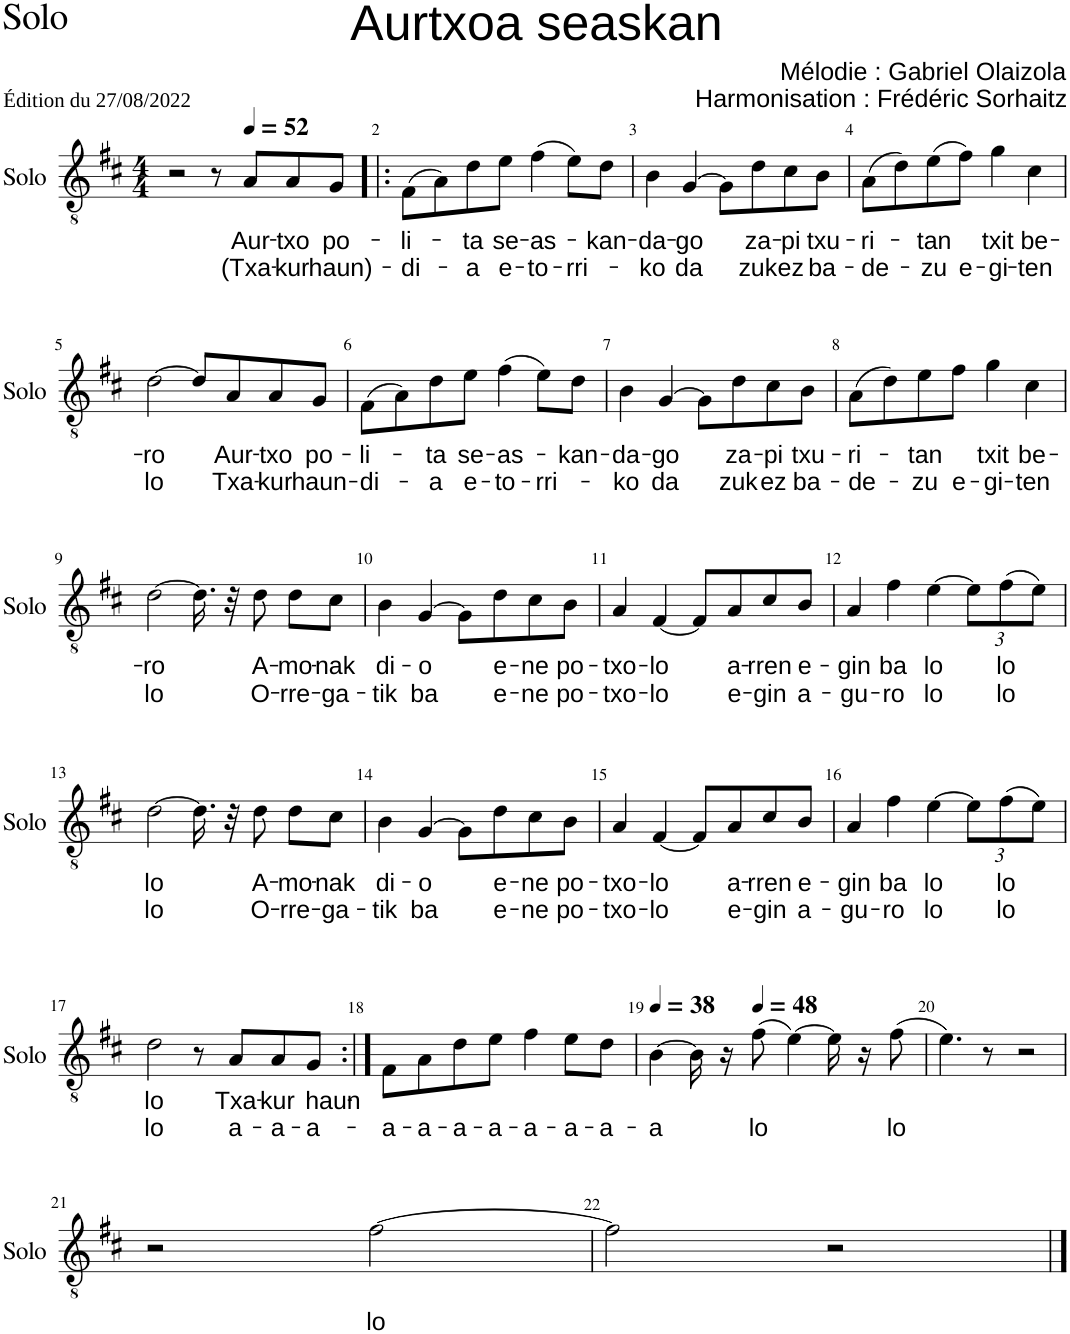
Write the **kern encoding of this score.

**kern	**text	**text
*part1	*part1	*part1
*staff1	*staff1	*staff1
*I"Solo	*	*
*I'Solo	*	*
*clefGv2	*	*
*k[f#c#]	*	*
*M4/4	*	*
=1	=1	=1
2r	.	.
8r	.	.
*MM52	*	*
!	!LO:LY:b	!LO:LY:b
8A/L	Aur-	(Txa-
!	!LO:LY:b	!LO:LY:b
8A/	-txo	-kur
!	!LO:LY:b	!LO:LY:b
8G/J	po-	haun)-
=2!|:	=2!|:	=2!|:
!	!LO:LY:b	!LO:LY:b
(8F#\L	-li-	-di-
8A\)	.	.
!	!LO:LY:b	!LO:LY:b
8d\	-ta	-a
!	!LO:LY:b	!LO:LY:b
8e\J	se-	e-
!	!LO:LY:b	!LO:LY:b
(4f#\	-as-	-to-
!	!	!LO:LY:b
8e\L)	.	-rri-
!	!LO:LY:b	!
8d\J	-kan-	.
=3	=3	=3
!	!LO:LY:b	!LO:LY:b
4B\	-da-	-ko
!	!LO:LY:b	!LO:LY:b
[4G/	-go	da
8G\L]	.	.
!	!LO:LY:b	!LO:LY:b
8d\	za-	zuk
!	!LO:LY:b	!LO:LY:b
8c#\	-pi	ez
!	!LO:LY:b	!LO:LY:b
8B\J	txu-	ba-
=4	=4	=4
!	!LO:LY:b	!LO:LY:b
(8A\L	-ri-	-de-
8d\)	.	.
!	!LO:LY:b	!LO:LY:b
(8e\	-tan	-zu
!	!	!LO:LY:b
8f#\J)	.	e-
!	!LO:LY:b	!LO:LY:b
4g\	txit	-gi-
!	!LO:LY:b	!LO:LY:b
4c#\	be-	-ten
!!LO:LB:g=z
=5	=5	=5
!	!LO:LY:b	!LO:LY:b
[2d\	-ro	lo
8d/L]	.	.
!	!LO:LY:b	!LO:LY:b
8A/	Aur-	Txa-
!	!LO:LY:b	!LO:LY:b
8A/	-txo	-kur
!	!LO:LY:b	!LO:LY:b
8G/J	po-	haun-
=6	=6	=6
!	!LO:LY:b	!LO:LY:b
(8F#\L	-li-	-di-
8A\)	.	.
!	!LO:LY:b	!LO:LY:b
8d\	-ta	-a
!	!LO:LY:b	!LO:LY:b
8e\J	se-	e-
!	!LO:LY:b	!LO:LY:b
(4f#\	-as-	-to-
!	!	!LO:LY:b
8e\L)	.	-rri-
!	!LO:LY:b	!
8d\J	-kan-	.
=7	=7	=7
!	!LO:LY:b	!LO:LY:b
4B\	-da-	-ko
!	!LO:LY:b	!LO:LY:b
[4G/	-go	da
8G\L]	.	.
!	!LO:LY:b	!LO:LY:b
8d\	za-	zuk
!	!LO:LY:b	!LO:LY:b
8c#\	-pi	ez
!	!LO:LY:b	!LO:LY:b
8B\J	txu-	ba-
=8	=8	=8
!	!LO:LY:b	!LO:LY:b
(8A\L	-ri-	-de-
8d\)	.	.
!	!LO:LY:b	!LO:LY:b
8e\	-tan	-zu
!	!	!LO:LY:b
8f#\J	.	e-
!	!LO:LY:b	!LO:LY:b
4g\	txit	-gi-
!	!LO:LY:b	!LO:LY:b
4c#\	be-	-ten
!!LO:LB:g=z
=9	=9	=9
!	!LO:LY:b	!LO:LY:b
[2d\	-ro	lo
16.d\]	.	.
32r	.	.
!	!LO:LY:b	!LO:LY:b
8d\	A-	O-
!	!LO:LY:b	!LO:LY:b
8d\L	-mo-	-rre-
!	!LO:LY:b	!LO:LY:b
8c#\J	-nak	-ga-
=10	=10	=10
!	!LO:LY:b	!LO:LY:b
4B\	di-	-tik
!	!LO:LY:b	!LO:LY:b
[4G/	-o	ba
8G\L]	.	.
!	!LO:LY:b	!LO:LY:b
8d\	e-	e-
!	!LO:LY:b	!LO:LY:b
8c#\	-ne	-ne
!	!LO:LY:b	!LO:LY:b
8B\J	po-	po-
=11	=11	=11
!	!LO:LY:b	!LO:LY:b
4A/	-txo-	-txo-
!	!LO:LY:b	!LO:LY:b
[4F#/	-lo	-lo
8F#/L]	.	.
!	!LO:LY:b	!LO:LY:b
8A/	a-	e-
!	!LO:LY:b	!LO:LY:b
8c#/	-rren	-gin
!	!LO:LY:b	!LO:LY:b
8B/J	e-	a-
=12	=12	=12
!	!LO:LY:b	!LO:LY:b
4A/	-gin	-gu-
!	!LO:LY:b	!LO:LY:b
4f#\	ba	-ro
!	!LO:LY:b	!LO:LY:b
[4e\	lo	lo
*Xbrackettup	*	*
12e\L]	.	.
!	!LO:LY:b	!LO:LY:b
(12f#\	lo	lo
12e\J)	.	.
!!LO:LB:g=z
=13	=13	=13
!	!LO:LY:b	!LO:LY:b
[2d\	lo	lo
16.d\]	.	.
32r	.	.
!	!LO:LY:b	!LO:LY:b
8d\	A-	O-
!	!LO:LY:b	!LO:LY:b
8d\L	-mo-	-rre-
!	!LO:LY:b	!LO:LY:b
8c#\J	-nak	-ga-
=14	=14	=14
!	!LO:LY:b	!LO:LY:b
4B\	di-	-tik
!	!LO:LY:b	!LO:LY:b
[4G/	-o	ba
8G\L]	.	.
!	!LO:LY:b	!LO:LY:b
8d\	e-	e-
!	!LO:LY:b	!LO:LY:b
8c#\	-ne	-ne
!	!LO:LY:b	!LO:LY:b
8B\J	po-	po-
=15	=15	=15
!	!LO:LY:b	!LO:LY:b
4A/	-txo-	-txo-
!	!LO:LY:b	!LO:LY:b
[4F#/	-lo	-lo
8F#/L]	.	.
!	!LO:LY:b	!LO:LY:b
8A/	a-	e-
!	!LO:LY:b	!LO:LY:b
8c#/	-rren	-gin
!	!LO:LY:b	!LO:LY:b
8B/J	e-	a-
=16	=16	=16
!	!LO:LY:b	!LO:LY:b
4A/	-gin	-gu-
!	!LO:LY:b	!LO:LY:b
4f#\	ba	-ro
!	!LO:LY:b	!LO:LY:b
[4e\	lo	lo
12e\L]	.	.
!	!LO:LY:b	!LO:LY:b
(12f#\	lo	lo
12e\J)	.	.
!!LO:LB:g=z
=17	=17	=17
!	!LO:LY:b	!LO:LY:b
2d\	lo	lo
8r	.	.
!	!LO:LY:b	!LO:LY:b
8A/L	Txa-	a-
!	!LO:LY:b	!LO:LY:b
8A/	-kur	-a-
!	!LO:LY:b	!LO:LY:b
8G/J	haun-	-a-
=18:|!	=18:|!	=18:|!
!	!	!LO:LY:b
8F#\L	.	-a-
!	!	!LO:LY:b
8A\	.	-a-
!	!	!LO:LY:b
8d\	.	-a-
!	!	!LO:LY:b
8e\J	.	-a-
!	!	!LO:LY:b
4f#\	.	-a-
!	!	!LO:LY:b
8e\L	.	-a-
!	!	!LO:LY:b
8d\J	.	-a-
=19	=19	=19
*MM38	*	*
!	!	!LO:LY:b
[4B\	.	-a
16B\]	.	.
16r	.	.
*MM48	*	*
!	!	!LO:LY:b
(8f#\	.	lo
[4e\)	.	.
16e\]	.	.
16r	.	.
!	!	!LO:LY:b
(8f#\	.	lo
=20	=20	=20
4.e\)	.	.
8r	.	.
2r	.	.
!!LO:LB:g=z
=21	=21	=21
2r	.	.
!	!	!LO:LY:b
[2f#\	.	lo
=22	=22	=22
2f#\]	.	.
2r	.	.
==	==	==
*-	*-	*-
